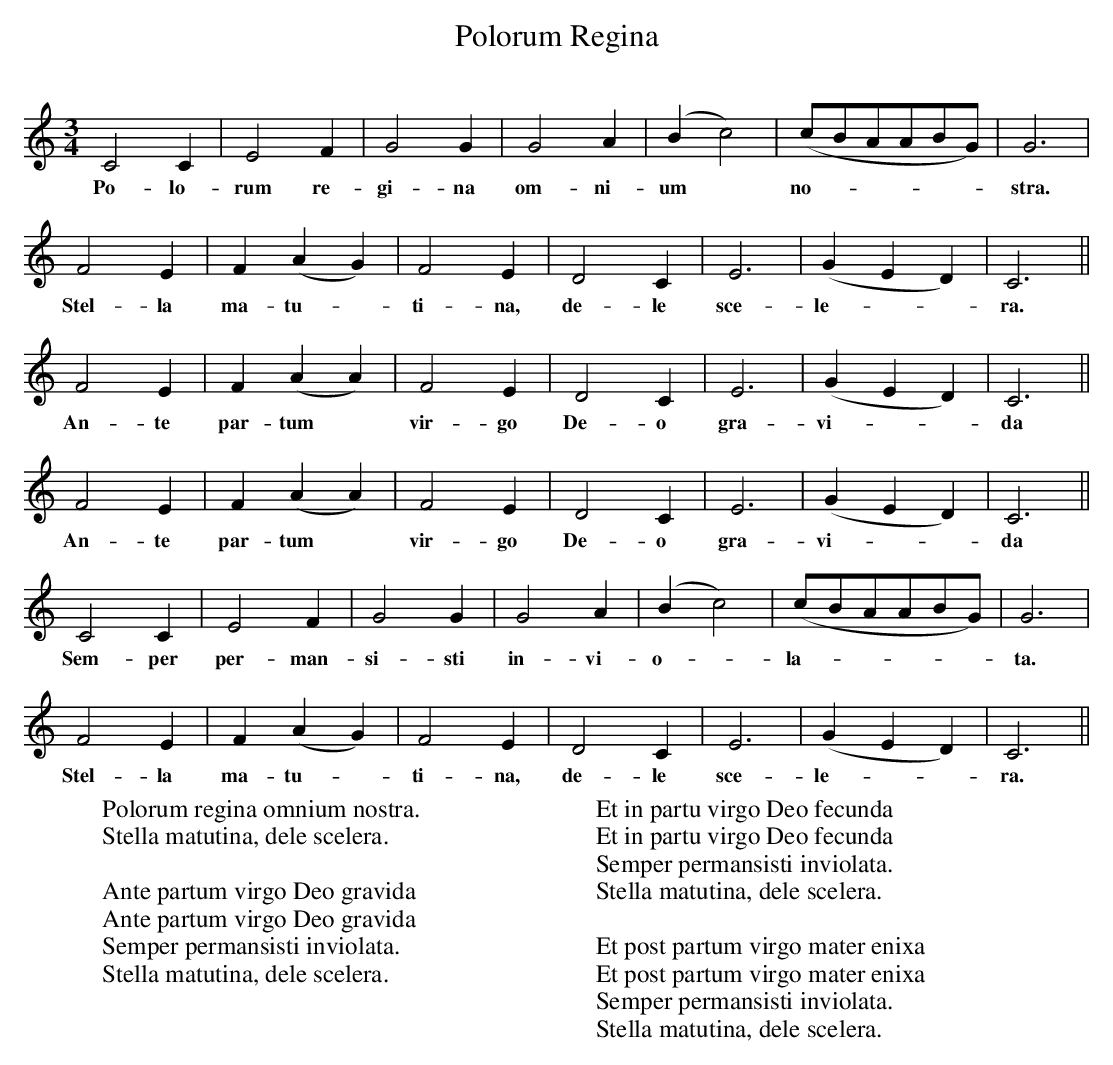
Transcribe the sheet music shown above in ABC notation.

X:1
T: Polorum Regina
M: 3/4
L: 1/4
Q: 1/4=180
K: C
V:1
  C2 C | E2  F | G2  G | G2 A |(Bc2)|(c/B/A/A/B/G/) | G3 |
w:Po-lo-rum re-  gi-na   om-ni-um*    no-*****       stra.
   F2   E | F (AG) | F2  E | D2 C | E3|(GED)| C3 ||
w:Stel-la  ma- tu-*  ti-na,  de-le sce-le-**ra.
  F2  E | F (AA) | F2  E | D2 C | E3|(GED)| C3 ||
w:An-te  par-tum* vir-go   De-o   gra-vi-**da
  F2  E | F (AA) | F2  E | D2 C | E3|(GED)| C3 ||
w:An-te  par-tum* vir-go   De-o   gra-vi-**da
  C2   C | E2  F | G2  G | G2  A |(Bc2)|(c/B/A/A/B/G/)|G3|
w:Sem-per per-man-si-sti   in-vi-  o-*   la-*****      ta.
   F2   E | F (AG) | F2  E | D2 C | E3|(GED)| C3 ||
w:Stel-la  ma- tu-*  ti-na,  de-le sce- le-**ra.
W:Polorum regina omnium nostra.
W:Stella matutina, dele scelera.
W:
W:Ante partum virgo Deo gravida
W:Ante partum virgo Deo gravida
W:Semper permansisti inviolata.
W:Stella matutina, dele scelera.
W:
W:Et in partu virgo Deo fecunda
W:Et in partu virgo Deo fecunda
W:Semper permansisti inviolata.
W:Stella matutina, dele scelera.
W:
W:Et post partum virgo mater enixa
W:Et post partum virgo mater enixa
W:Semper permansisti inviolata.
W:Stella matutina, dele scelera.
